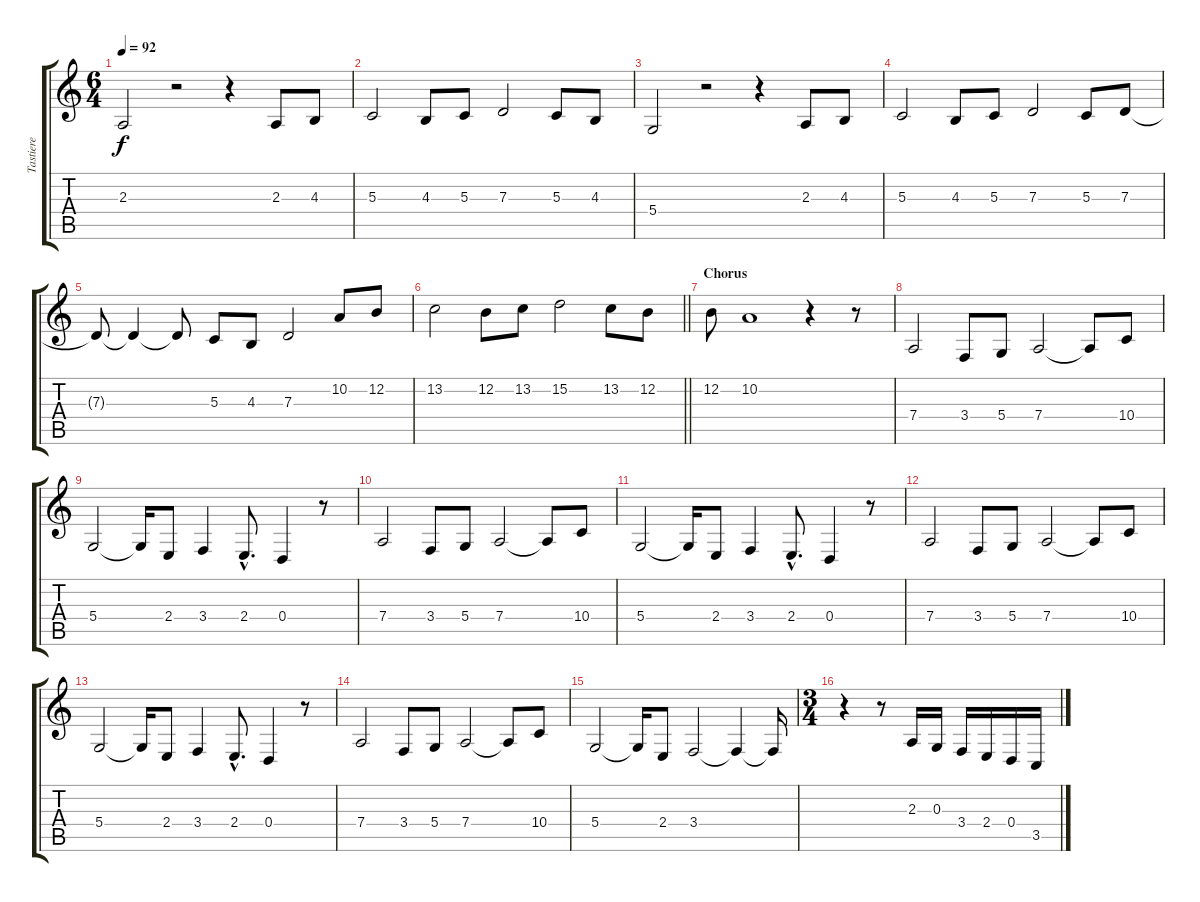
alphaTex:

\track ("Tastiere" "Tastiere") {instrument stringensemble2}
\staff {score tabs}
\tuning (E4 B3 G3 D3 A2 E2) {hide}
\ts (6 4)
\tempo 92
\clef g2
\ks c
2.3{t}.2{dy f} r.2 r.4 2.3.8 4.3.8 |
5.3.2 4.3.8 5.3.8 7.3.2 5.3.8 4.3.8 |
5.4.2 r.2 r.4 2.3.8 4.3.8 |
5.3.2 4.3.8 5.3.8 7.3.2 5.3.8 7.3.8 |
7.3{t}.8 7.3{t}.4 7.3{t}.8 5.3.8 4.3.8 7.3.2 10.2.8 12.2.8 |
\barLineRight lightlight
13.2.2 12.2.8 13.2.8 15.2.2 13.2.8 12.2.8 |
\section ("" "Chorus")
12.2.8 10.2.1 r.4 r.8 |
7.4.2 3.4.8 5.4.8 7.4.2 7.4{t}.8 10.4.8 |
5.4.2 5.4{t}.16 2.4.8 3.4.4 2.4{hac}.8{d} 0.4.4 r.8 |
7.4.2 3.4.8 5.4.8 7.4.2 7.4{t}.8 10.4.8 |
5.4.2 5.4{t}.16 2.4.8 3.4.4 2.4{hac}.8{d} 0.4.4 r.8 |
7.4.2 3.4.8 5.4.8 7.4.2 7.4{t}.8 10.4.8 |
5.4.2 5.4{t}.16 2.4.8 3.4.4 2.4{hac}.8{d} 0.4.4 r.8 |
7.4.2 3.4.8 5.4.8 7.4.2 7.4{t}.8 10.4.8 |
5.4.2 5.4{t}.16 2.4.8 3.4.2 3.4{t}.4 3.4{t}.16 |
\ts (3 4)
r.4 r.8 2.3.16 0.3.16 3.4.16 2.4.16 0.4.16 3.5.16
